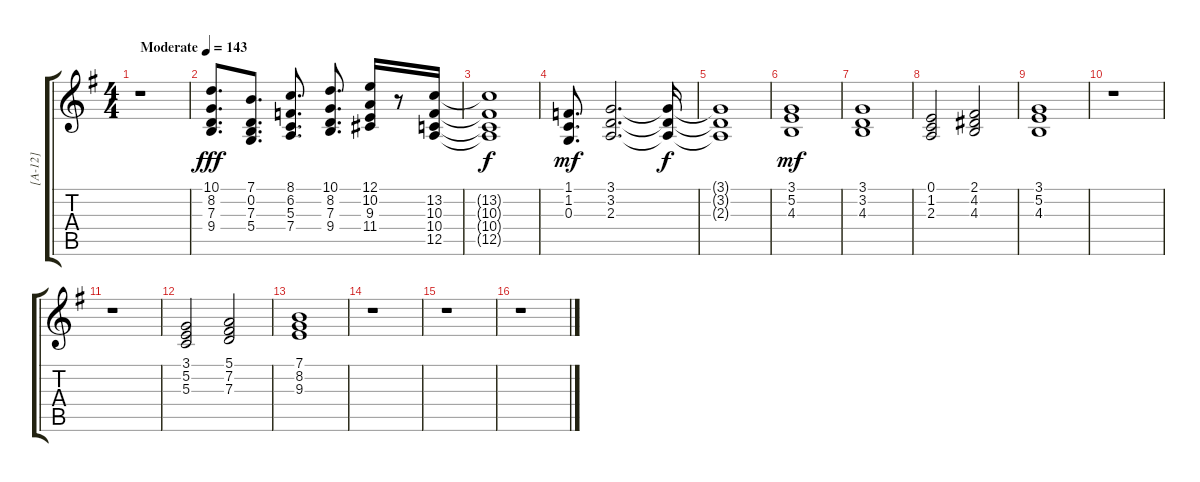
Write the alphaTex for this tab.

\track ("[A-12] " "[A-12] ") {instrument stringensemble1}
\staff {score tabs}
\tuning (E4 B3 G3 D3 A2 E2) {hide}
\ts (4 4)
\tempo (143 "Moderate")
\clef g2
\ks g
r.1{dy fff instrument stringensemble1} |
(10.1 8.2 7.3 9.4).8{d} (7.1 0.2 7.3 5.4).8{d} (8.1 6.2 5.3 7.4).8{d} (10.1 8.2 7.3 9.4).8{d} (12.1 10.2 9.3 11.4).16 r.8 (13.2 10.3 10.4 12.5).16 |
(13.2{t} 10.3{t} 10.4{t} 12.5{t}).1{dy f} |
(1.1 1.2 0.3).8{d dy mf volume 11} (3.1 3.2 2.3).2{d} (3.1{t} 3.2{t} 2.3{t}).16{dy f} |
(3.1{t} 3.2{t} 2.3{t}).1 |
(3.1 5.2 4.3).1{dy mf} |
(3.1 3.2 4.3).1 |
(0.1 1.2 2.3).2 (2.1 4.2 4.3).2 |
(3.1 5.2 4.3).1 |
r.1 |
r.1 |
(3.1 5.2 5.3).2 (5.1 7.2 7.3).2 |
(7.1 8.2 9.3).1 |
r.1 |
r.1 |
r.1
